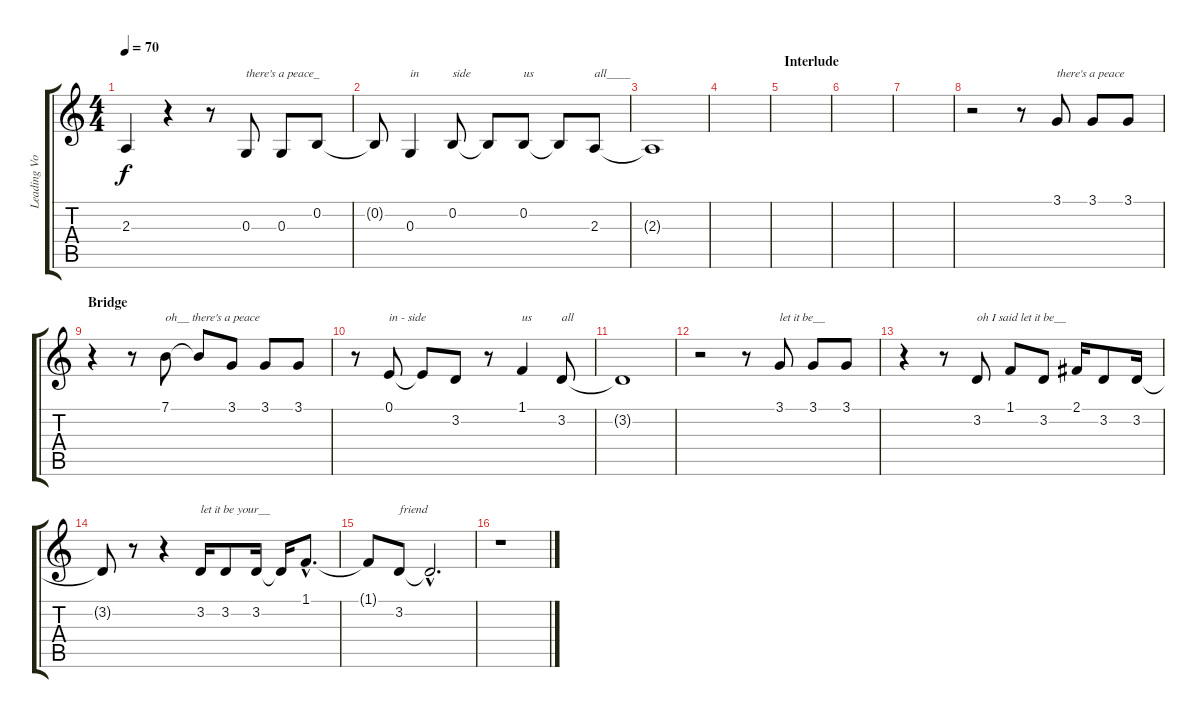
\track ("Leading Vocal" "Leading Vo") {instrument harmonica}
\staff {score tabs}
\tuning (E4 B3 G3 D3 A2 E2) {hide}
\ts (4 4)
\tempo 70
\clef g2
\ks c
2.3{t}.4{dy f} r.4 r.8 0.3.8{txt "there's a peace_"} 0.3.8 0.2.8 |
0.2{t}.8 0.3.4{txt "in"} 0.2.8{txt "side"} 0.2{t}.8 0.2.8{txt "us"} 0.2{t}.8 2.3.8{txt "all____"} |
2.3{t}.1 |
|
\section ("" "Interlude")
|
|
|
r.2 r.8 3.1.8{txt "there's a peace"} 3.1.8 3.1.8 |
\section ("" "Bridge")
r.4 r.8 7.1.8{txt "oh__ there's a peace"} 7.1{t}.8 3.1.8 3.1.8 3.1.8 |
r.8 0.1.8{txt "in - side"} 0.1{t}.8 3.2.8 r.8 1.1.4{txt "us"} 3.2.8{txt "all"} |
3.2{t}.1 |
r.2 r.8 3.1.8{txt "let it be__"} 3.1.8 3.1.8 |
r.4 r.8 3.2.8{txt "oh I said let it be__"} 1.1.8 3.2.8 2.1.16 3.2.8 3.2.16 |
3.2{t}.8 r.8 r.4 3.2.16{txt "let it be your__"} 3.2.8 3.2.16 3.2{t}.16 1.1{hac}.8{d} |
1.1{t}.8 3.2.8{txt "friend"} 3.2{hac t}.2{d} |
r.1
